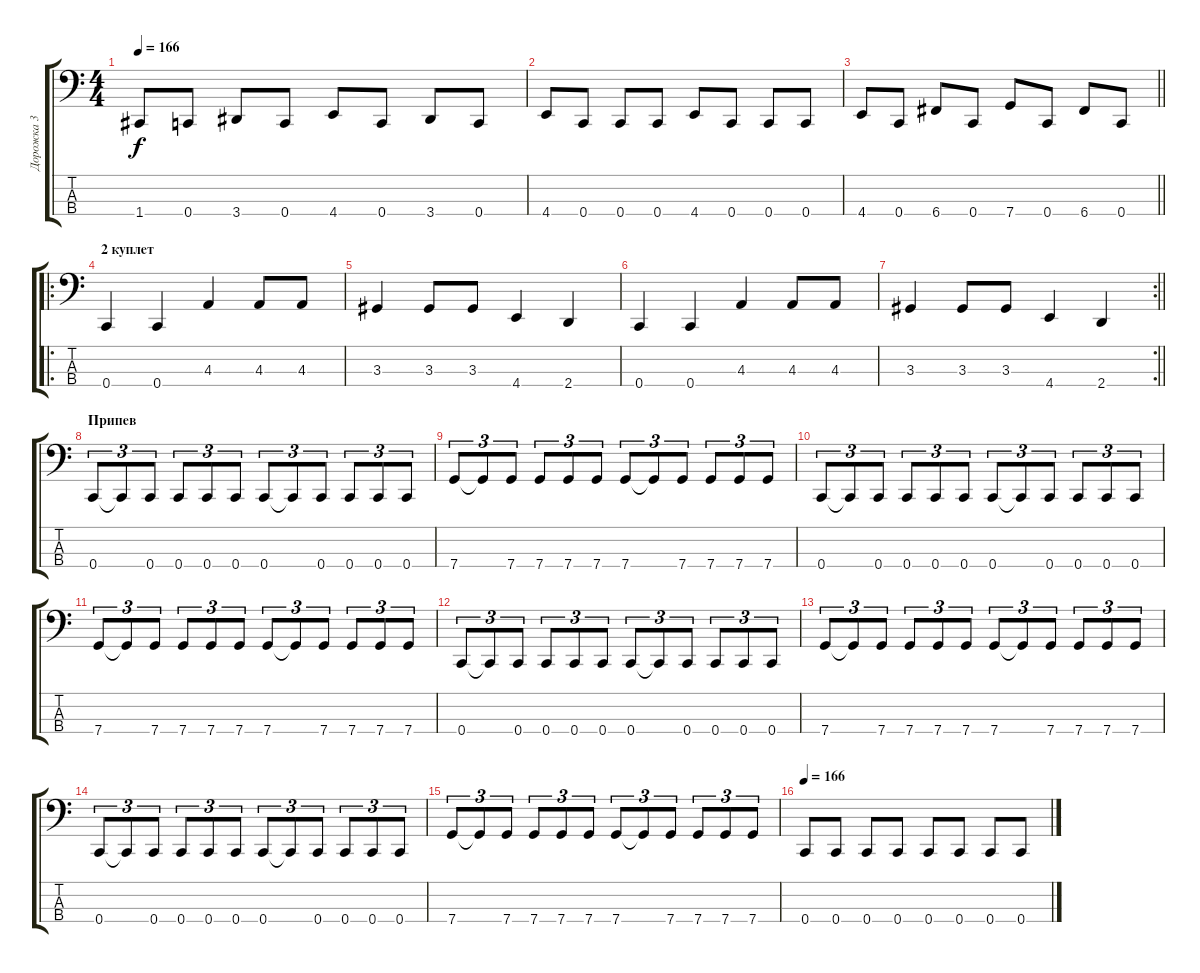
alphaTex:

\track ("Дорожка 3" "Дорожка 3") {instrument slapbass1}
\staff {score tabs}
\tuning (Eb2 Bb1 F1 C1) {hide}
\ts (4 4)
\tempo 166
\clef f4
\ks c
1.4.8{dy f} 0.4.8 3.4.8 0.4.8 4.4.8 0.4.8 3.4.8 0.4.8 |
4.4.8 0.4.8 0.4.8 0.4.8 4.4.8 0.4.8 0.4.8 0.4.8 |
\barLineRight lightlight
4.4.8 0.4.8 6.4.8 0.4.8 7.4.8 0.4.8 6.4.8 0.4.8 |
\ro
\section ("" "2 куплет")
0.4.4 0.4.4 4.3.4 4.3.8 4.3.8 |
3.3.4 3.3.8 3.3.8 4.4.4 2.4.4 |
0.4.4 0.4.4 4.3.4 4.3.8 4.3.8 |
\rc 2
\barLineRight lightlight
3.3.4 3.3.8 3.3.8 4.4.4 2.4.4 |
\section ("" "Припев")
0.4.8{tu (3 2)} 0.4{t}.8{tu (3 2)} 0.4.8{tu (3 2)} 0.4.8{tu (3 2)} 0.4.8{tu (3 2)} 0.4.8{tu (3 2)} 0.4.8{tu (3 2)} 0.4{t}.8{tu (3 2)} 0.4.8{tu (3 2)} 0.4.8{tu (3 2)} 0.4.8{tu (3 2)} 0.4.8{tu (3 2)} |
7.4.8{tu (3 2)} 7.4{t}.8{tu (3 2)} 7.4.8{tu (3 2)} 7.4.8{tu (3 2)} 7.4.8{tu (3 2)} 7.4.8{tu (3 2)} 7.4.8{tu (3 2)} 7.4{t}.8{tu (3 2)} 7.4.8{tu (3 2)} 7.4.8{tu (3 2)} 7.4.8{tu (3 2)} 7.4.8{tu (3 2)} |
0.4.8{tu (3 2)} 0.4{t}.8{tu (3 2)} 0.4.8{tu (3 2)} 0.4.8{tu (3 2)} 0.4.8{tu (3 2)} 0.4.8{tu (3 2)} 0.4.8{tu (3 2)} 0.4{t}.8{tu (3 2)} 0.4.8{tu (3 2)} 0.4.8{tu (3 2)} 0.4.8{tu (3 2)} 0.4.8{tu (3 2)} |
7.4.8{tu (3 2)} 7.4{t}.8{tu (3 2)} 7.4.8{tu (3 2)} 7.4.8{tu (3 2)} 7.4.8{tu (3 2)} 7.4.8{tu (3 2)} 7.4.8{tu (3 2)} 7.4{t}.8{tu (3 2)} 7.4.8{tu (3 2)} 7.4.8{tu (3 2)} 7.4.8{tu (3 2)} 7.4.8{tu (3 2)} |
0.4.8{tu (3 2)} 0.4{t}.8{tu (3 2)} 0.4.8{tu (3 2)} 0.4.8{tu (3 2)} 0.4.8{tu (3 2)} 0.4.8{tu (3 2)} 0.4.8{tu (3 2)} 0.4{t}.8{tu (3 2)} 0.4.8{tu (3 2)} 0.4.8{tu (3 2)} 0.4.8{tu (3 2)} 0.4.8{tu (3 2)} |
7.4.8{tu (3 2)} 7.4{t}.8{tu (3 2)} 7.4.8{tu (3 2)} 7.4.8{tu (3 2)} 7.4.8{tu (3 2)} 7.4.8{tu (3 2)} 7.4.8{tu (3 2)} 7.4{t}.8{tu (3 2)} 7.4.8{tu (3 2)} 7.4.8{tu (3 2)} 7.4.8{tu (3 2)} 7.4.8{tu (3 2)} |
0.4.8{tu (3 2)} 0.4{t}.8{tu (3 2)} 0.4.8{tu (3 2)} 0.4.8{tu (3 2)} 0.4.8{tu (3 2)} 0.4.8{tu (3 2)} 0.4.8{tu (3 2)} 0.4{t}.8{tu (3 2)} 0.4.8{tu (3 2)} 0.4.8{tu (3 2)} 0.4.8{tu (3 2)} 0.4.8{tu (3 2)} |
7.4.8{tu (3 2)} 7.4{t}.8{tu (3 2)} 7.4.8{tu (3 2)} 7.4.8{tu (3 2)} 7.4.8{tu (3 2)} 7.4.8{tu (3 2)} 7.4.8{tu (3 2)} 7.4{t}.8{tu (3 2)} 7.4.8{tu (3 2)} 7.4.8{tu (3 2)} 7.4.8{tu (3 2)} 7.4.8{tu (3 2)} |
\tempo 166
0.4.8 0.4.8 0.4.8 0.4.8 0.4.8 0.4.8 0.4.8 0.4.8
